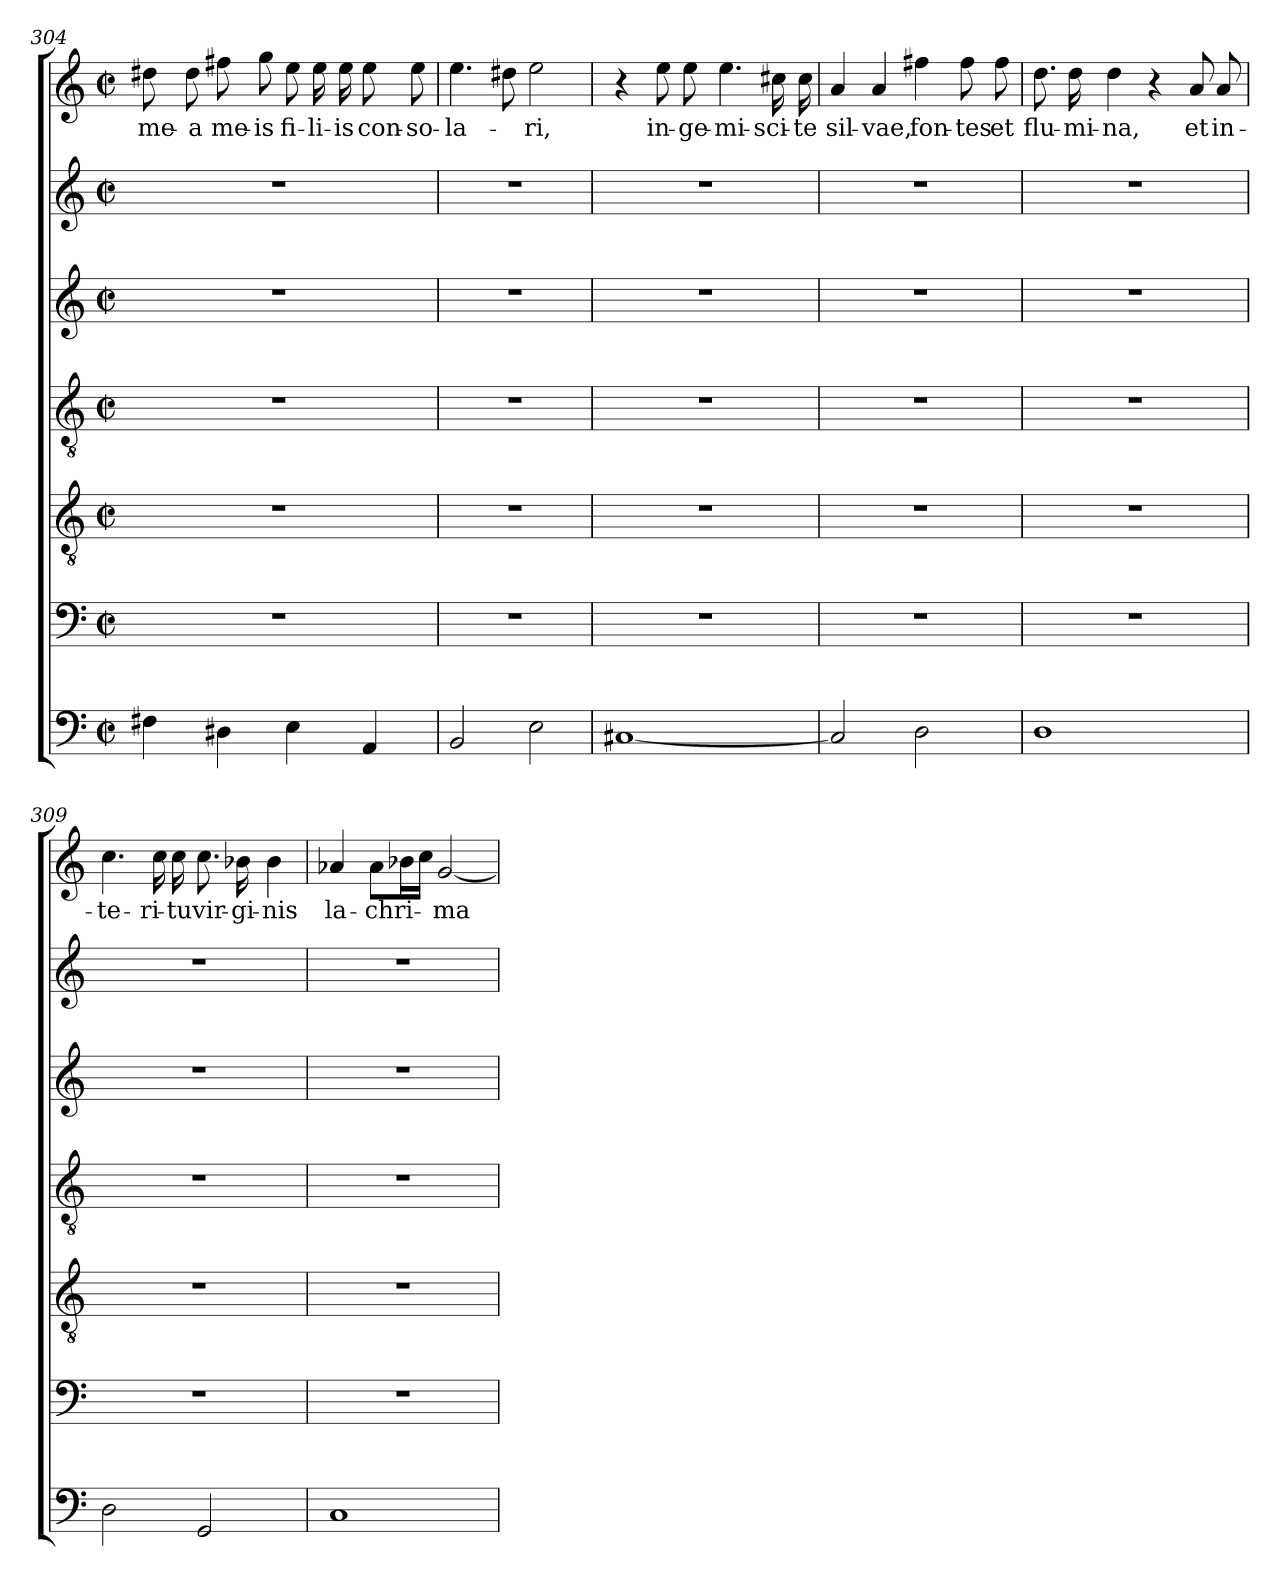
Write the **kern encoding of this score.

**kern	**kern	**kern	**kern	**kern	**kern	**kern	**text
*part7	*part6	*part5	*part4	*part3	*part2	*part1	*part1
*staff7	*staff6	*staff5	*staff4	*staff3	*staff2	*staff1	*staff1
!!LO:PB:g=z
*clefF4	*clefF4	*clefGv2	*clefGv2	*clefG2	*clefG2	*clefG2	*
*	*ITrd8c14	*	*	*	*	*	*
*k[]	*k[]	*k[]	*k[]	*k[]	*k[]	*k[]	*
*C:	*C:	*C:	*C:	*C:	*C:	*C:	*
*M2/2	*M2/2	*M2/2	*M2/2	*M2/2	*M2/2	*M2/2	*
*met(c|)	*met(c|)	*met(c|)	*met(c|)	*met(c|)	*met(c|)	*met(c|)	*
=304	=304	=304	=304	=304	=304	=304	=304
!	!	!	!	!	!	!	!LO:LY:b
4F#X\	1r	1r	1r	1r	1r	8dd#X\	me-
!	!	!	!	!	!	!	!LO:LY:b
.	.	.	.	.	.	8dd#\	-a
!	!	!	!	!	!	!	!LO:LY:b
4D#X\	.	.	.	.	.	8ff#X\	me-
!	!	!	!	!	!	!	!LO:LY:b
.	.	.	.	.	.	8gg\	-is
!	!	!	!	!	!	!	!LO:LY:b
4E\	.	.	.	.	.	8ee\	fi-
!	!	!	!	!	!	!	!LO:LY:b
.	.	.	.	.	.	16ee\	-li-
!	!	!	!	!	!	!	!LO:LY:b
.	.	.	.	.	.	16ee\	-is
!	!	!	!	!	!	!	!LO:LY:b
4AA/	.	.	.	.	.	8ee\	con-
!	!	!	!	!	!	!	!LO:LY:b
.	.	.	.	.	.	8ee\	-so-
=305	=305	=305	=305	=305	=305	=305	=305
!	!	!	!	!	!	!	!LO:LY:b
2BB/	1r	1r	1r	1r	1r	4.ee\	-la-
.	.	.	.	.	.	8dd#X\	.
!	!	!	!	!	!	!	!LO:LY:b
2E\	.	.	.	.	.	2ee\	-ri,
=306	=306	=306	=306	=306	=306	=306	=306
[1C#X	1r	1r	1r	1r	1r	4r	.
!	!	!	!	!	!	!	!LO:LY:b
.	.	.	.	.	.	8ee\	in-
!	!	!	!	!	!	!	!LO:LY:b
.	.	.	.	.	.	8ee\	-ge-
!	!	!	!	!	!	!	!LO:LY:b
.	.	.	.	.	.	4.ee\	-mi-
!	!	!	!	!	!	!	!LO:LY:b
.	.	.	.	.	.	16cc#X\	-sci-
!	!	!	!	!	!	!	!LO:LY:b
.	.	.	.	.	.	16cc#\	-te
=307	=307	=307	=307	=307	=307	=307	=307
!	!	!	!	!	!	!	!LO:LY:b
2C#/]	1r	1r	1r	1r	1r	4a/	sil-
!	!	!	!	!	!	!	!LO:LY:b
.	.	.	.	.	.	4a/	-vae,
!	!	!	!	!	!	!	!LO:LY:b
2D\	.	.	.	.	.	4ff#X\	fon-
!	!	!	!	!	!	!	!LO:LY:b
.	.	.	.	.	.	8ff#\	-tes
!	!	!	!	!	!	!	!LO:LY:b
.	.	.	.	.	.	8ff#\	et
=308	=308	=308	=308	=308	=308	=308	=308
!	!	!	!	!	!	!	!LO:LY:b
1D	1r	1r	1r	1r	1r	8.dd\	flu-
!	!	!	!	!	!	!	!LO:LY:b
.	.	.	.	.	.	16dd\	-mi-
!	!	!	!	!	!	!	!LO:LY:b
.	.	.	.	.	.	4dd\	-na,
.	.	.	.	.	.	4r	.
!	!	!	!	!	!	!	!LO:LY:b
.	.	.	.	.	.	8a/	et
!	!	!	!	!	!	!	!LO:LY:b
.	.	.	.	.	.	8a/	in-
!!LO:LB:g=z
=309	=309	=309	=309	=309	=309	=309	=309
!	!	!	!	!	!	!	!LO:LY:b
2D\	1r	1r	1r	1r	1r	4.cc\	-te-
!	!	!	!	!	!	!	!LO:LY:b
.	.	.	.	.	.	16cc\	-ri-
!	!	!	!	!	!	!	!LO:LY:b
.	.	.	.	.	.	16cc\	-tu
!	!	!	!	!	!	!	!LO:LY:b
2GG/	.	.	.	.	.	8.cc\	vir-
!	!	!	!	!	!	!	!LO:LY:b
.	.	.	.	.	.	16b-X\	-gi-
!	!	!	!	!	!	!	!LO:LY:b
.	.	.	.	.	.	4b-\	-nis
=310	=310	=310	=310	=310	=310	=310	=310
!	!	!	!	!	!	!	!LO:LY:b
1C	1r	1r	1r	1r	1r	4a-X/	la-
!	!	!	!	!	!	!	!LO:LY:b
.	.	.	.	.	.	8a-\L	-chri-
.	.	.	.	.	.	16b-X\L	.
.	.	.	.	.	.	16cc\JJ	.
!	!	!	!	!	!	!	!LO:LY:b
.	.	.	.	.	.	[2g/	-ma-
=	=	=	=	=	=	=	=
*-	*-	*-	*-	*-	*-	*-	*-
